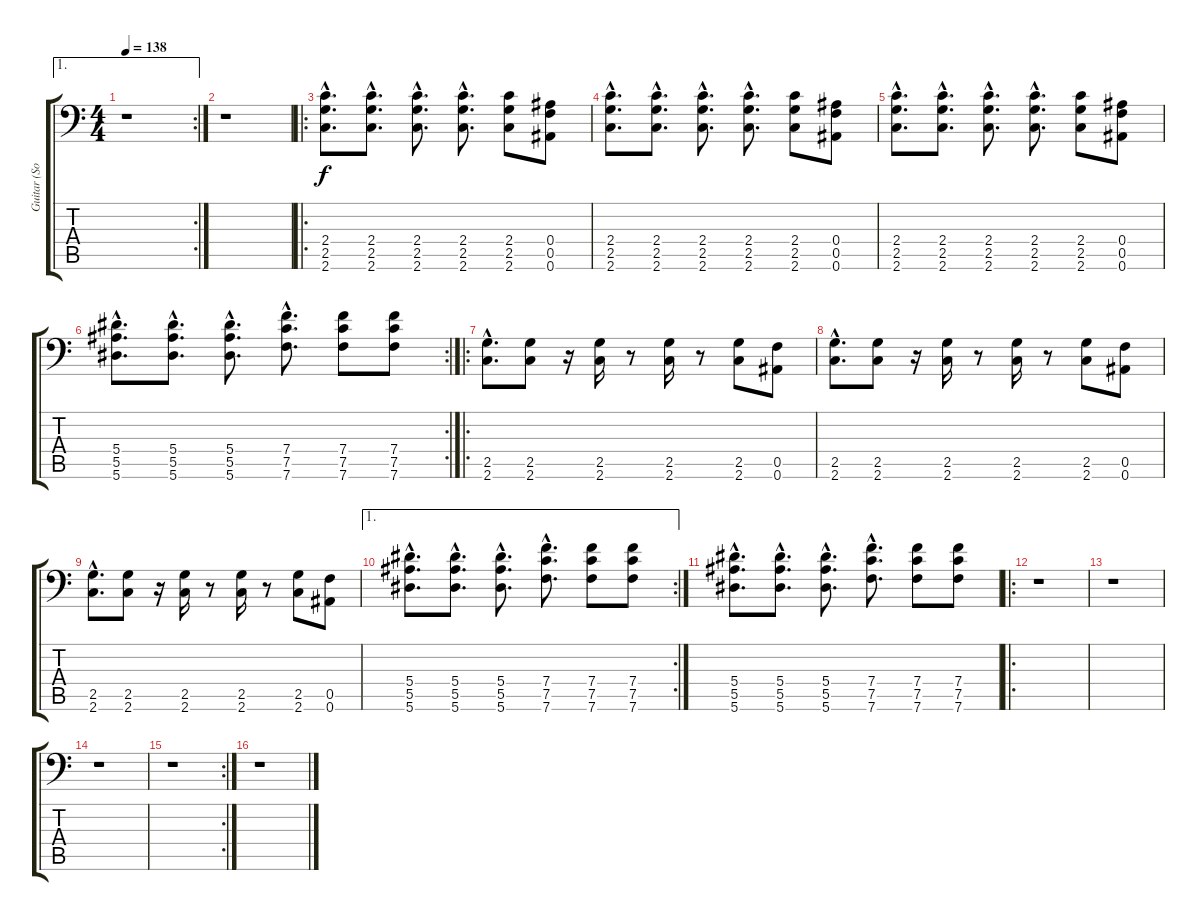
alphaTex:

\track ("Guitar (Souren \"Mike\" Sarkisyan)" "Guitar (So") {instrument distortionguitar}
\staff {score tabs}
\tuning (C4 G3 Eb3 Bb2 F2 Bb1) {hide}
\ae 1
\rc 2
\ts (4 4)
\tempo 138
\clef f4
\ks c
r.1{dy f} |
r.1 |
\ro
(2.4{hac} 2.5{hac} 2.6{hac}).8{d instrument distortionguitar} (2.4{hac} 2.5{hac} 2.6{hac}).8{d} (2.4{hac} 2.5{hac} 2.6{hac}).8{d} (2.4{hac} 2.5{hac} 2.6{hac}).8{d} (2.4 2.5 2.6).8 (0.4 0.5 0.6).8 |
(2.4{hac} 2.5{hac} 2.6{hac}).8{d} (2.4{hac} 2.5{hac} 2.6{hac}).8{d} (2.4{hac} 2.5{hac} 2.6{hac}).8{d} (2.4{hac} 2.5{hac} 2.6{hac}).8{d} (2.4 2.5 2.6).8 (0.4 0.5 0.6).8 |
(2.4{hac} 2.5{hac} 2.6{hac}).8{d} (2.4{hac} 2.5{hac} 2.6{hac}).8{d} (2.4{hac} 2.5{hac} 2.6{hac}).8{d} (2.4{hac} 2.5{hac} 2.6{hac}).8{d} (2.4 2.5 2.6).8 (0.4 0.5 0.6).8 |
\rc 2
(5.4{hac} 5.5{hac} 5.6{hac}).8{d} (5.4{hac} 5.5{hac} 5.6{hac}).8{d} (5.4{hac} 5.5{hac} 5.6{hac}).8{d} (7.4{hac} 7.5{hac} 7.6{hac}).8{d} (7.4 7.5 7.6).8 (7.4 7.5 7.6).8 |
\ro
(2.5{hac} 2.6{hac}).8{d} (2.5 2.6).8 r.16 (2.5 2.6).16 r.8 (2.5 2.6).16 r.8 (2.5 2.6).8 (0.5 0.6).8 |
(2.5{hac} 2.6{hac}).8{d} (2.5 2.6).8 r.16 (2.5 2.6).16 r.8 (2.5 2.6).16 r.8 (2.5 2.6).8 (0.5 0.6).8 |
(2.5{hac} 2.6{hac}).8{d} (2.5 2.6).8 r.16 (2.5 2.6).16 r.8 (2.5 2.6).16 r.8 (2.5 2.6).8 (0.5 0.6).8 |
\ae 1
\rc 2
(5.4{hac} 5.5{hac} 5.6{hac}).8{d} (5.4{hac} 5.5{hac} 5.6{hac}).8{d} (5.4{hac} 5.5{hac} 5.6{hac}).8{d} (7.4{hac} 7.5{hac} 7.6{hac}).8{d} (7.4 7.5 7.6).8 (7.4 7.5 7.6).8 |
(5.4{hac} 5.5{hac} 5.6{hac}).8{d} (5.4{hac} 5.5{hac} 5.6{hac}).8{d} (5.4{hac} 5.5{hac} 5.6{hac}).8{d} (7.4{hac} 7.5{hac} 7.6{hac}).8{d} (7.4 7.5 7.6).8 (7.4 7.5 7.6).8 |
\ro
r.1 |
r.1 |
r.1 |
\rc 2
r.1 |
r.1
